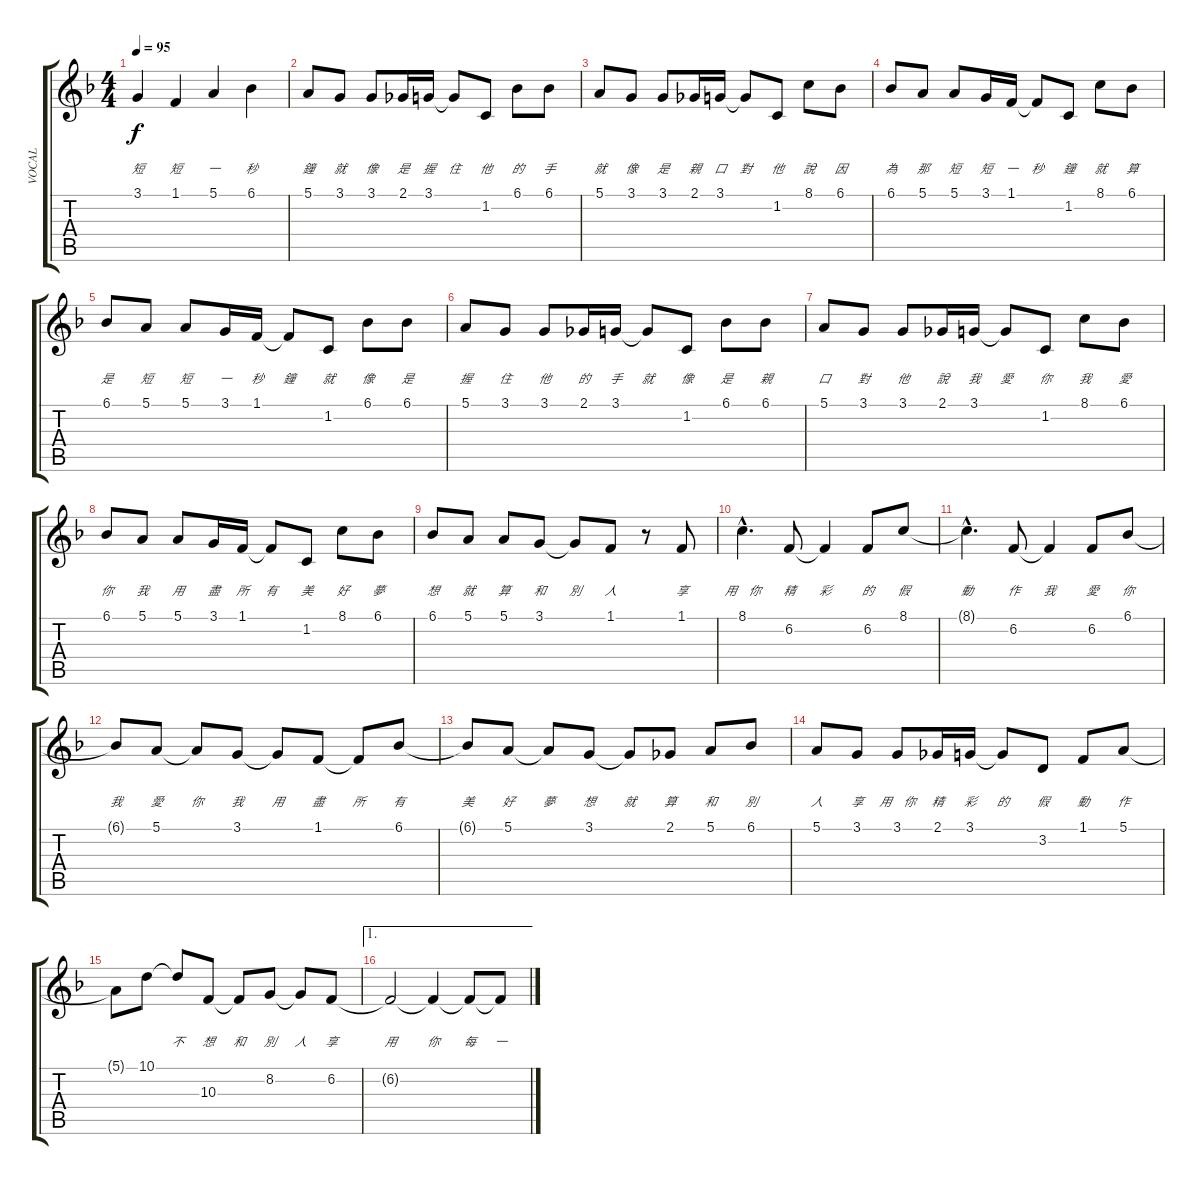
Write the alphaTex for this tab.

\track ("VOCAL" "VOCAL") {instrument electricgrandpiano}
\staff {score tabs}
\tuning (E4 B3 G3 D3 A2 E2) {hide}
\ts (4 4)
\tempo 95
\clef g2
\ks f
3.1.4{lyrics (0 "") lyrics (1 "") lyrics (2 "") lyrics (3 "短") lyrics (4 "") dy f} 1.1.4{lyrics (0 "") lyrics (1 "") lyrics (2 "") lyrics (3 "短") lyrics (4 "")} 5.1.4{lyrics (0 "") lyrics (1 "") lyrics (2 "") lyrics (3 "一") lyrics (4 "")} 6.1.4{lyrics (0 "") lyrics (1 "") lyrics (2 "") lyrics (3 "秒") lyrics (4 "")} |
5.1.8{lyrics (0 "") lyrics (1 "") lyrics (2 "") lyrics (3 "鐘") lyrics (4 "")} 3.1.8{lyrics (0 "") lyrics (1 "") lyrics (2 "") lyrics (3 "就") lyrics (4 "")} 3.1.8{lyrics (0 "") lyrics (1 "") lyrics (2 "") lyrics (3 "像") lyrics (4 "")} 2.1.16{lyrics (0 "") lyrics (1 "") lyrics (2 "") lyrics (3 "是") lyrics (4 "")} 3.1.16{lyrics (0 "") lyrics (1 "") lyrics (2 "") lyrics (3 "握") lyrics (4 "")} 3.1{t}.8{lyrics (0 "") lyrics (1 "") lyrics (2 "") lyrics (3 "住") lyrics (4 "")} 1.2.8{lyrics (0 "") lyrics (1 "") lyrics (2 "") lyrics (3 "他") lyrics (4 "")} 6.1.8{lyrics (0 "") lyrics (1 "") lyrics (2 "") lyrics (3 "的") lyrics (4 "")} 6.1.8{lyrics (0 "") lyrics (1 "") lyrics (2 "") lyrics (3 "手　") lyrics (4 "")} |
5.1.8{lyrics (0 "") lyrics (1 "") lyrics (2 "") lyrics (3 "就") lyrics (4 "")} 3.1.8{lyrics (0 "") lyrics (1 "") lyrics (2 "") lyrics (3 "像") lyrics (4 "")} 3.1.8{lyrics (0 "") lyrics (1 "") lyrics (2 "") lyrics (3 "是") lyrics (4 "")} 2.1.16{lyrics (0 "") lyrics (1 "") lyrics (2 "") lyrics (3 "親") lyrics (4 "")} 3.1.16{lyrics (0 "") lyrics (1 "") lyrics (2 "") lyrics (3 "口") lyrics (4 "")} 3.1{t}.8{lyrics (0 "") lyrics (1 "") lyrics (2 "") lyrics (3 "對") lyrics (4 "")} 1.2.8{lyrics (0 "") lyrics (1 "") lyrics (2 "") lyrics (3 "他") lyrics (4 "")} 8.1.8{lyrics (0 "") lyrics (1 "") lyrics (2 "") lyrics (3 "說") lyrics (4 "")} 6.1.8{lyrics (0 "") lyrics (1 "") lyrics (2 "") lyrics (3 "因") lyrics (4 "")} |
6.1.8{lyrics (0 "") lyrics (1 "") lyrics (2 "") lyrics (3 "為") lyrics (4 "")} 5.1.8{lyrics (0 "") lyrics (1 "") lyrics (2 "") lyrics (3 "那") lyrics (4 "")} 5.1.8{lyrics (0 "") lyrics (1 "") lyrics (2 "") lyrics (3 "短") lyrics (4 "")} 3.1.16{lyrics (0 "") lyrics (1 "") lyrics (2 "") lyrics (3 "短") lyrics (4 "")} 1.1.16{lyrics (0 "") lyrics (1 "") lyrics (2 "") lyrics (3 "一") lyrics (4 "")} 1.1{t}.8{lyrics (0 "") lyrics (1 "") lyrics (2 "") lyrics (3 "秒") lyrics (4 "")} 1.2.8{lyrics (0 "") lyrics (1 "") lyrics (2 "") lyrics (3 "鐘　") lyrics (4 "")} 8.1.8{lyrics (0 "") lyrics (1 "") lyrics (2 "") lyrics (3 "就") lyrics (4 "")} 6.1.8{lyrics (0 "") lyrics (1 "") lyrics (2 "") lyrics (3 "算") lyrics (4 "")} |
6.1.8{lyrics (0 "") lyrics (1 "") lyrics (2 "") lyrics (3 "是") lyrics (4 "")} 5.1.8{lyrics (0 "") lyrics (1 "") lyrics (2 "") lyrics (3 "短") lyrics (4 "")} 5.1.8{lyrics (0 "") lyrics (1 "") lyrics (2 "") lyrics (3 "短") lyrics (4 "")} 3.1.16{lyrics (0 "") lyrics (1 "") lyrics (2 "") lyrics (3 "一") lyrics (4 "")} 1.1.16{lyrics (0 "") lyrics (1 "") lyrics (2 "") lyrics (3 "秒") lyrics (4 "")} 1.1{t}.8{lyrics (0 "") lyrics (1 "") lyrics (2 "") lyrics (3 "鐘") lyrics (4 "")} 1.2.8{lyrics (0 "") lyrics (1 "") lyrics (2 "") lyrics (3 "就") lyrics (4 "")} 6.1.8{lyrics (0 "") lyrics (1 "") lyrics (2 "") lyrics (3 "像") lyrics (4 "")} 6.1.8{lyrics (0 "") lyrics (1 "") lyrics (2 "") lyrics (3 "是") lyrics (4 "")} |
5.1.8{lyrics (0 "") lyrics (1 "") lyrics (2 "") lyrics (3 "握") lyrics (4 "")} 3.1.8{lyrics (0 "") lyrics (1 "") lyrics (2 "") lyrics (3 "住") lyrics (4 "")} 3.1.8{lyrics (0 "") lyrics (1 "") lyrics (2 "") lyrics (3 "他") lyrics (4 "")} 2.1.16{lyrics (0 "") lyrics (1 "") lyrics (2 "") lyrics (3 "的") lyrics (4 "")} 3.1.16{lyrics (0 "") lyrics (1 "") lyrics (2 "") lyrics (3 "手　") lyrics (4 "")} 3.1{t}.8{lyrics (0 "") lyrics (1 "") lyrics (2 "") lyrics (3 "就") lyrics (4 "")} 1.2.8{lyrics (0 "") lyrics (1 "") lyrics (2 "") lyrics (3 "像") lyrics (4 "")} 6.1.8{lyrics (0 "") lyrics (1 "") lyrics (2 "") lyrics (3 "是") lyrics (4 "")} 6.1.8{lyrics (0 "") lyrics (1 "") lyrics (2 "") lyrics (3 "親") lyrics (4 "")} |
5.1.8{lyrics (0 "") lyrics (1 "") lyrics (2 "") lyrics (3 "口") lyrics (4 "")} 3.1.8{lyrics (0 "") lyrics (1 "") lyrics (2 "") lyrics (3 "對") lyrics (4 "")} 3.1.8{lyrics (0 "") lyrics (1 "") lyrics (2 "") lyrics (3 "他") lyrics (4 "")} 2.1.16{lyrics (0 "") lyrics (1 "") lyrics (2 "") lyrics (3 "說") lyrics (4 "")} 3.1.16{lyrics (0 "") lyrics (1 "") lyrics (2 "") lyrics (3 "我") lyrics (4 "")} 3.1{t}.8{lyrics (0 "") lyrics (1 "") lyrics (2 "") lyrics (3 "愛") lyrics (4 "")} 1.2.8{lyrics (0 "") lyrics (1 "") lyrics (2 "") lyrics (3 "你　") lyrics (4 "")} 8.1.8{lyrics (0 "") lyrics (1 "") lyrics (2 "") lyrics (3 "我") lyrics (4 "")} 6.1.8{lyrics (0 "") lyrics (1 "") lyrics (2 "") lyrics (3 "愛") lyrics (4 "")} |
6.1.8{lyrics (0 "") lyrics (1 "") lyrics (2 "") lyrics (3 "你　") lyrics (4 "")} 5.1.8{lyrics (0 "") lyrics (1 "") lyrics (2 "") lyrics (3 "我") lyrics (4 "")} 5.1.8{lyrics (0 "") lyrics (1 "") lyrics (2 "") lyrics (3 "用") lyrics (4 "")} 3.1.16{lyrics (0 "") lyrics (1 "") lyrics (2 "") lyrics (3 "盡") lyrics (4 "")} 1.1.16{lyrics (0 "") lyrics (1 "") lyrics (2 "") lyrics (3 "所") lyrics (4 "")} 1.1{t}.8{lyrics (0 "") lyrics (1 "") lyrics (2 "") lyrics (3 "有") lyrics (4 "")} 1.2.8{lyrics (0 "") lyrics (1 "") lyrics (2 "") lyrics (3 "美") lyrics (4 "")} 8.1.8{lyrics (0 "") lyrics (1 "") lyrics (2 "") lyrics (3 "好") lyrics (4 "")} 6.1.8{lyrics (0 "") lyrics (1 "") lyrics (2 "") lyrics (3 "夢") lyrics (4 "")} |
6.1.8{lyrics (0 "") lyrics (1 "") lyrics (2 "") lyrics (3 "想") lyrics (4 "")} 5.1.8{lyrics (0 "") lyrics (1 "") lyrics (2 "") lyrics (3 "就") lyrics (4 "")} 5.1.8{lyrics (0 "") lyrics (1 "") lyrics (2 "") lyrics (3 "算") lyrics (4 "")} 3.1.8{lyrics (0 "") lyrics (1 "") lyrics (2 "") lyrics (3 "和") lyrics (4 "")} 3.1{t}.8{lyrics (0 "") lyrics (1 "") lyrics (2 "") lyrics (3 "別") lyrics (4 "")} 1.1.8{lyrics (0 "") lyrics (1 "") lyrics (2 "") lyrics (3 "人") lyrics (4 "")} r.8 1.1.8{lyrics (0 "") lyrics (1 "") lyrics (2 "") lyrics (3 "享") lyrics (4 "")} |
8.1{hac}.4{d lyrics (0 "") lyrics (1 "") lyrics (2 "") lyrics (3 "用　你") lyrics (4 "")} 6.2.8{lyrics (0 "") lyrics (1 "") lyrics (2 "") lyrics (3 "精") lyrics (4 "")} 6.2{t}.4{lyrics (0 "") lyrics (1 "") lyrics (2 "") lyrics (3 "彩") lyrics (4 "")} 6.2.8{lyrics (0 "") lyrics (1 "") lyrics (2 "") lyrics (3 "的") lyrics (4 "")} 8.1.8{lyrics (0 "") lyrics (1 "") lyrics (2 "") lyrics (3 "假") lyrics (4 "")} |
8.1{hac t}.4{d lyrics (0 "") lyrics (1 "") lyrics (2 "") lyrics (3 "動") lyrics (4 "")} 6.2.8{lyrics (0 "") lyrics (1 "") lyrics (2 "") lyrics (3 "作") lyrics (4 "")} 6.2{t}.4{lyrics (0 "") lyrics (1 "") lyrics (2 "") lyrics (3 "我") lyrics (4 "")} 6.2.8{lyrics (0 "") lyrics (1 "") lyrics (2 "") lyrics (3 "愛") lyrics (4 "")} 6.1.8{lyrics (0 "") lyrics (1 "") lyrics (2 "") lyrics (3 "你　") lyrics (4 "")} |
6.1{t}.8{lyrics (0 "") lyrics (1 "") lyrics (2 "") lyrics (3 "我") lyrics (4 "")} 5.1.8{lyrics (0 "") lyrics (1 "") lyrics (2 "") lyrics (3 "愛") lyrics (4 "")} 5.1{t}.8{lyrics (0 "") lyrics (1 "") lyrics (2 "") lyrics (3 "你　") lyrics (4 "")} 3.1.8{lyrics (0 "") lyrics (1 "") lyrics (2 "") lyrics (3 "我") lyrics (4 "")} 3.1{t}.8{lyrics (0 "") lyrics (1 "") lyrics (2 "") lyrics (3 "用") lyrics (4 "")} 1.1.8{lyrics (0 "") lyrics (1 "") lyrics (2 "") lyrics (3 "盡") lyrics (4 "")} 1.1{t}.8{lyrics (0 "") lyrics (1 "") lyrics (2 "") lyrics (3 "所") lyrics (4 "")} 6.1.8{lyrics (0 "") lyrics (1 "") lyrics (2 "") lyrics (3 "有") lyrics (4 "")} |
6.1{t}.8{lyrics (0 "") lyrics (1 "") lyrics (2 "") lyrics (3 "美") lyrics (4 "")} 5.1.8{lyrics (0 "") lyrics (1 "") lyrics (2 "") lyrics (3 "好") lyrics (4 "")} 5.1{t}.8{lyrics (0 "") lyrics (1 "") lyrics (2 "") lyrics (3 "夢") lyrics (4 "")} 3.1.8{lyrics (0 "") lyrics (1 "") lyrics (2 "") lyrics (3 "想") lyrics (4 "")} 3.1{t}.8{lyrics (0 "") lyrics (1 "") lyrics (2 "") lyrics (3 "就") lyrics (4 "")} 2.1.8{lyrics (0 "") lyrics (1 "") lyrics (2 "") lyrics (3 "算") lyrics (4 "")} 5.1.8{lyrics (0 "") lyrics (1 "") lyrics (2 "") lyrics (3 "和") lyrics (4 "")} 6.1.8{lyrics (0 "") lyrics (1 "") lyrics (2 "") lyrics (3 "別") lyrics (4 "")} |
5.1.8{lyrics (0 "") lyrics (1 "") lyrics (2 "") lyrics (3 "人") lyrics (4 "")} 3.1.8{lyrics (0 "") lyrics (1 "") lyrics (2 "") lyrics (3 "享") lyrics (4 "")} 3.1.8{lyrics (0 "") lyrics (1 "") lyrics (2 "") lyrics (3 "用　你") lyrics (4 "")} 2.1.16{lyrics (0 "") lyrics (1 "") lyrics (2 "") lyrics (3 "精") lyrics (4 "")} 3.1.16{lyrics (0 "") lyrics (1 "") lyrics (2 "") lyrics (3 "彩") lyrics (4 "")} 3.1{t}.8{lyrics (0 "") lyrics (1 "") lyrics (2 "") lyrics (3 "的") lyrics (4 "")} 3.2.8{lyrics (0 "") lyrics (1 "") lyrics (2 "") lyrics (3 "假") lyrics (4 "")} 1.1.8{lyrics (0 "") lyrics (1 "") lyrics (2 "") lyrics (3 "動") lyrics (4 "")} 5.1.8{lyrics (0 "") lyrics (1 "") lyrics (2 "") lyrics (3 "作") lyrics (4 "")} |
5.1{t}.8{lyrics (0 "") lyrics (1 "") lyrics (2 "") lyrics (3 "") lyrics (4 "")} 10.1.8{lyrics (0 "") lyrics (1 "") lyrics (2 "") lyrics (3 "") lyrics (4 "")} 10.1{t}.8{lyrics (0 "") lyrics (1 "") lyrics (2 "") lyrics (3 "不") lyrics (4 "")} 10.3.8{lyrics (0 "") lyrics (1 "") lyrics (2 "") lyrics (3 "想") lyrics (4 "")} 10.3{t}.8{lyrics (0 "") lyrics (1 "") lyrics (2 "") lyrics (3 "和") lyrics (4 "")} 8.2.8{lyrics (0 "") lyrics (1 "") lyrics (2 "") lyrics (3 "別") lyrics (4 "")} 8.2{t}.8{lyrics (0 "") lyrics (1 "") lyrics (2 "") lyrics (3 "人") lyrics (4 "")} 6.2.8{lyrics (0 "") lyrics (1 "") lyrics (2 "") lyrics (3 "享") lyrics (4 "")} |
\ae 1
6.2{t}.2{lyrics (0 "") lyrics (1 "") lyrics (2 "") lyrics (3 "用　") lyrics (4 "")} 6.2{t}.4{lyrics (0 "") lyrics (1 "") lyrics (2 "") lyrics (3 "你") lyrics (4 "")} 6.2{t}.8{lyrics (0 "") lyrics (1 "") lyrics (2 "") lyrics (3 "每") lyrics (4 "")} 6.2{t}.8{lyrics (0 "") lyrics (1 "") lyrics (2 "") lyrics (3 "一") lyrics (4 "")}
